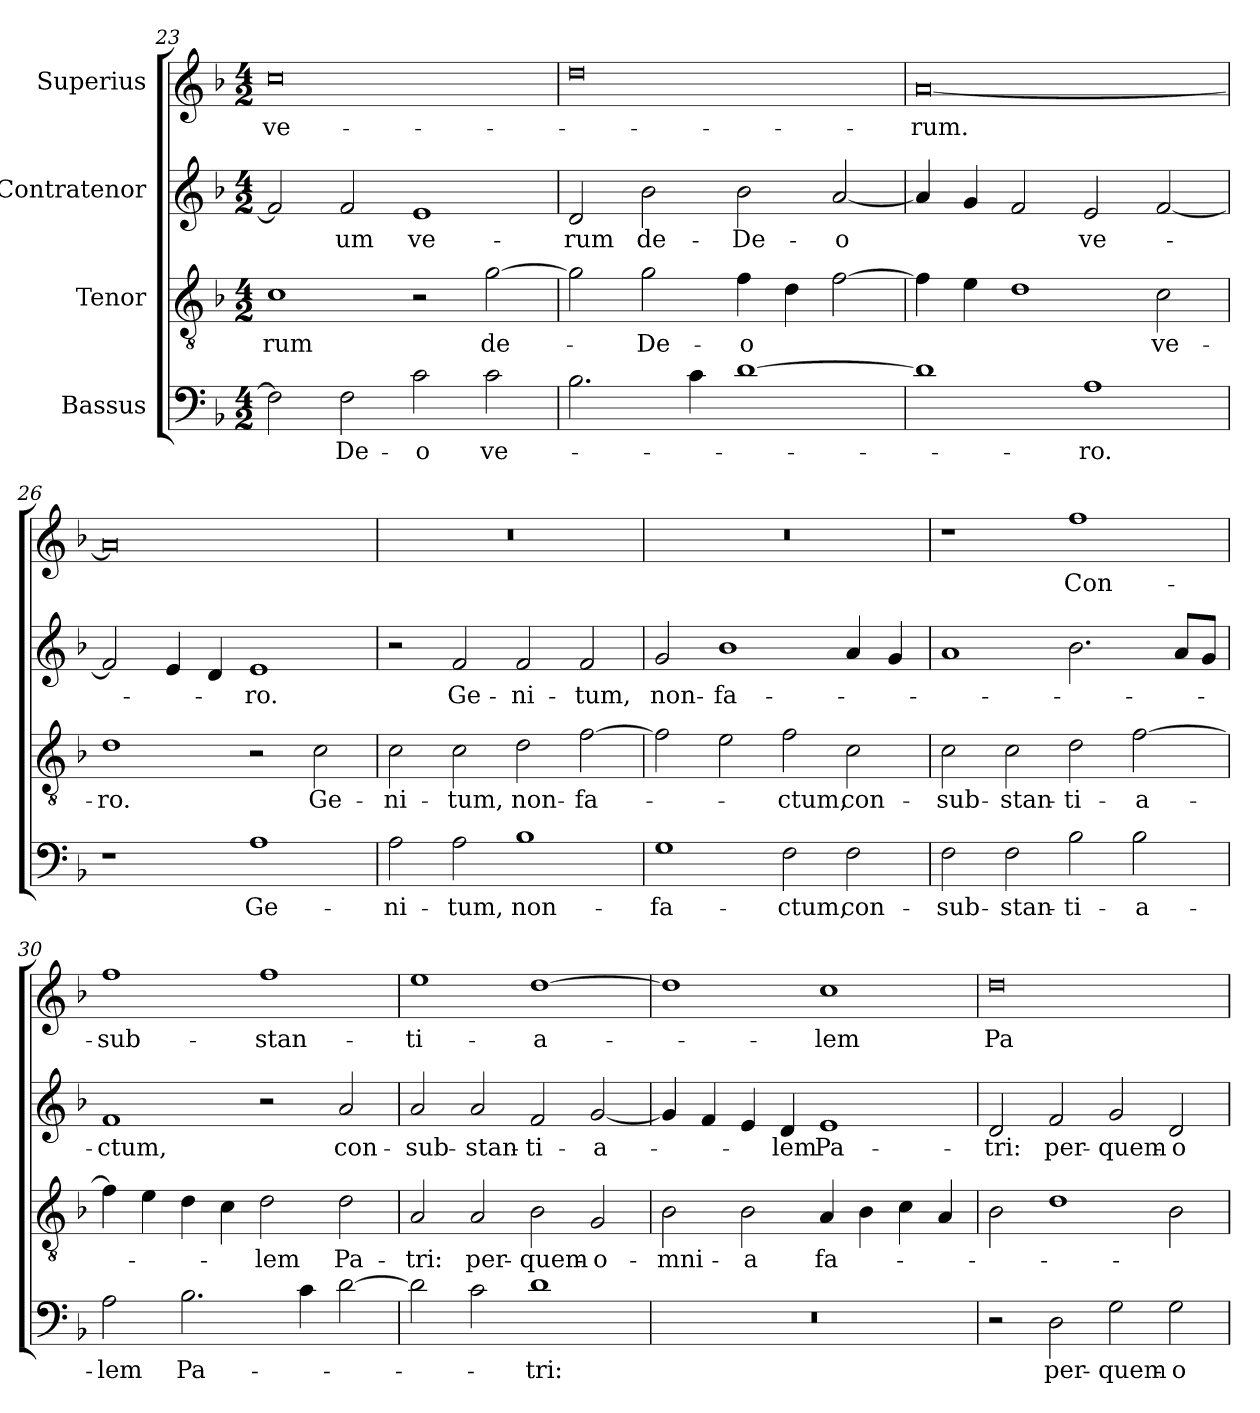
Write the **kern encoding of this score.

**kern	**text	**kern	**text	**kern	**text	**kern	**text
*part4	*part4	*part3	*part3	*part2	*part2	*part1	*part1
*staff4	*staff4	*staff3	*staff3	*staff2	*staff2	*staff1	*staff1
*I"Bassus	*	*I"Tenor	*	*I"Contratenor	*	*I"Superius	*
*clefF4	*	*clefGv2	*	*clefG2	*	*clefG2	*
*k[b-]	*	*k[b-]	*	*k[b-]	*	*k[b-]	*
*M4/2	*	*M4/2	*	*M4/2	*	*M4/2	*
=23	=23	=23	=23	=23	=23	=23	=23
2F\]	.	1c\	-rum	2f/]	.	0cc\	ve-
2F\	De-	.	.	2f/	-um	.	.
2c\	-o	2r	.	1e/	ve-	.	.
2c\	ve-	[2g\	de-	.	.	.	.
=24	=24	=24	=24	=24	=24	=24	=24
2.B-\	.	2g\]	.	2d/	-rum	0dd\	.
.	.	2g\	De-	2b-\	de-	.	.
4c\	.	.	.	.	.	.	.
[1d\	.	4f\	-o	2b-\	De-	.	.
.	.	4d\	.	.	.	.	.
.	.	[2f\	.	[2a/	-o	.	.
=25	=25	=25	=25	=25	=25	=25	=25
1d\]	.	4f\]	.	4a/]	.	[0a/	-rum.
.	.	4e\	.	4g/	.	.	.
.	.	1d\	.	2f/	.	.	.
1A\	-ro.	.	.	2e/	ve-	.	.
.	.	2c\	ve-	[2f/	.	.	.
=26	=26	=26	=26	=26	=26	=26	=26
1r	.	1d\	-ro.	2f/]	.	0a/]	.
.	.	.	.	4e/	.	.	.
.	.	.	.	4d/	.	.	.
1A\	Ge-	2r	.	1e/	-ro.	.	.
.	.	2c\	Ge-	.	.	.	.
=27	=27	=27	=27	=27	=27	=27	=27
2A\	-ni-	2c\	-ni-	2r	.	0r	.
2A\	-tum,	2c\	-tum,	2f/	Ge-	.	.
1B-\	non-	2d\	non-	2f/	-ni-	.	.
.	.	[2f\	fa-	2f/	-tum,	.	.
=28	=28	=28	=28	=28	=28	=28	=28
1G\	fa-	2f\]	.	2g/	non-	0r	.
.	.	2e\	.	1b-\	fa-	.	.
2F\	-ctum,	2f\	-ctum,	.	.	.	.
2F\	con-	2c\	con-	4a/	.	.	.
.	.	.	.	4g/	.	.	.
=29	=29	=29	=29	=29	=29	=29	=29
2F\	-sub-	2c\	-sub-	1a/	.	1r	.
2F\	-stan-	2c\	-stan-	.	.	.	.
2B-\	-ti-	2d\	-ti-	2.b-\	.	1ff\	Con-
2B-\	-a-	[2f\	-a-	.	.	.	.
.	.	.	.	8a/L	.	.	.
.	.	.	.	8g/J	.	.	.
=30	=30	=30	=30	=30	=30	=30	=30
2A\	-lem	4f\]	.	1f/	-ctum,	1ff\	-sub-
.	.	4e\	.	.	.	.	.
2.B-\	Pa-	4d\	.	.	.	.	.
.	.	4c\	.	.	.	.	.
.	.	2d\	-lem	2r	.	1ff\	-stan-
4c\	.	.	.	.	.	.	.
[2d\	.	2d\	Pa-	2a/	con-	.	.
=31	=31	=31	=31	=31	=31	=31	=31
2d\]	.	2A/	-tri:	2a/	-sub-	1ee\	-ti-
2c\	.	2A/	per-	2a/	-stan-	.	.
1d\	-tri:	2B-\	quem-	2f/	-ti-	[1dd\	-a-
.	.	2G/	o-	[2g/	-a-	.	.
=32	=32	=32	=32	=32	=32	=32	=32
0r	.	2B-\	-mni-	4g/]	.	1dd\]	.
.	.	.	.	4f/	.	.	.
.	.	2B-\	-a	4e/	.	.	.
.	.	.	.	4d/	-lem	.	.
.	.	4A/	fa-	1e/	Pa-	1cc\	-lem
.	.	4B-\	.	.	.	.	.
.	.	4c\	.	.	.	.	.
.	.	4A/	.	.	.	.	.
=33	=33	=33	=33	=33	=33	=33	=33
2r	.	2B-\	.	2d/	-tri:	0dd\	Pa-
2D\	per-	1d\	.	2f/	per-	.	.
2G\	quem-	.	.	2g/	quem-	.	.
2G\	o-	2B-\	.	2d/	o-	.	.
=	=	=	=	=	=	=	=
*-	*-	*-	*-	*-	*-	*-	*-
